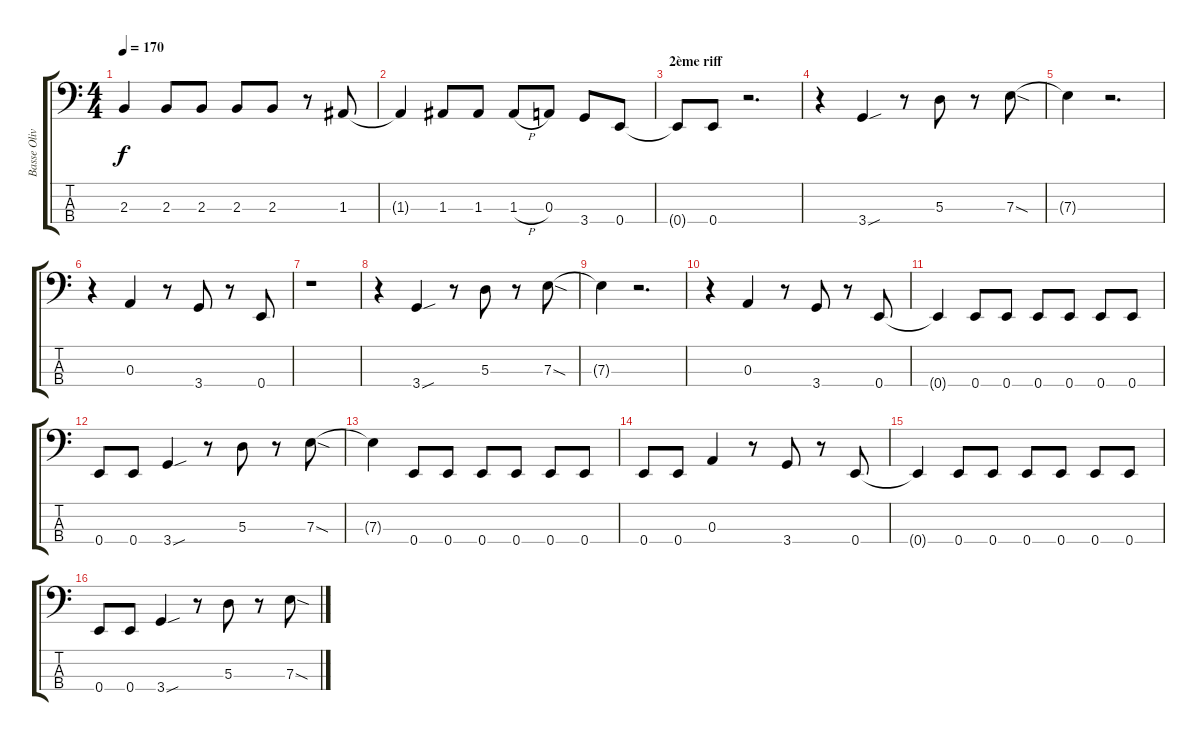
\track ("Basse Oliv" "Basse Oliv") {instrument electricbassfinger}
\staff {score tabs}
\tuning (G2 D2 A1 E1) {hide}
\ts (4 4)
\tempo 170
\clef f4
\ks c
2.3{t}.4{dy f} 2.3.8 2.3.8 2.3.8 2.3.8 r.8 1.3.8 |
1.3{t}.4 1.3.8 1.3.8 1.3{h}.8 0.3.8 3.4.8 0.4.8 |
\section ("" "2ème riff")
0.4{t}.8 0.4.8 r.2{d} |
r.4 3.4{sou}.4 r.8 5.3.8 r.8 7.3{sod}.8 |
7.3{t}.4 r.2{d} |
r.4 0.3.4 r.8 3.4.8 r.8 0.4.8 |
r.1 |
r.4 3.4{sou}.4 r.8 5.3.8 r.8 7.3{sod}.8 |
7.3{t}.4 r.2{d} |
r.4 0.3.4 r.8 3.4.8 r.8 0.4.8 |
0.4{t}.4 0.4.8 0.4.8 0.4.8 0.4.8 0.4.8 0.4.8 |
0.4.8 0.4.8 3.4{sou}.4 r.8 5.3.8 r.8 7.3{sod}.8 |
7.3{t}.4 0.4.8 0.4.8 0.4.8 0.4.8 0.4.8 0.4.8 |
0.4.8 0.4.8 0.3.4 r.8 3.4.8 r.8 0.4.8 |
0.4{t}.4 0.4.8 0.4.8 0.4.8 0.4.8 0.4.8 0.4.8 |
0.4.8 0.4.8 3.4{sou}.4 r.8 5.3.8 r.8 7.3{sod}.8
